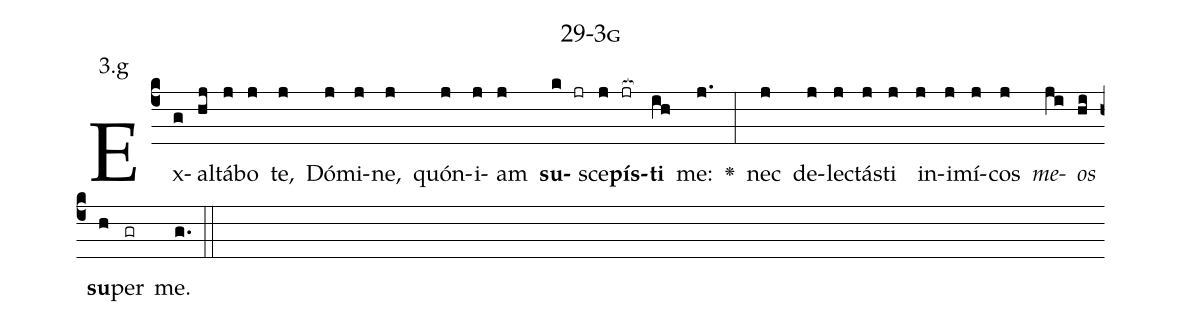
name: 29-3g;
annotation: 3.g;
%%
(c4)Ex(g)al(hj)tá(j)bo(j) te,(j) Dó(j)mi(j)ne,(j) quón(j)i(j)am(j) <b>su</b>(k jr)sce(j)<b>pís</b>(jr[ocb:1{])<b>ti</b>(ih[ocb:0}]) me:(j.) <v>\greheightstar</v>(:) nec(j) de(j)lec(j)tás(j)ti(j) in(j)i(j)mí(j)cos(j) <i>me</i>(ji)<i>os</i>(hi) <b>su</b>(h)per(gr) me.(g.) (::)


%E(j) u(j) o(ji) u(hi) a(h) e.(g.) (::)
